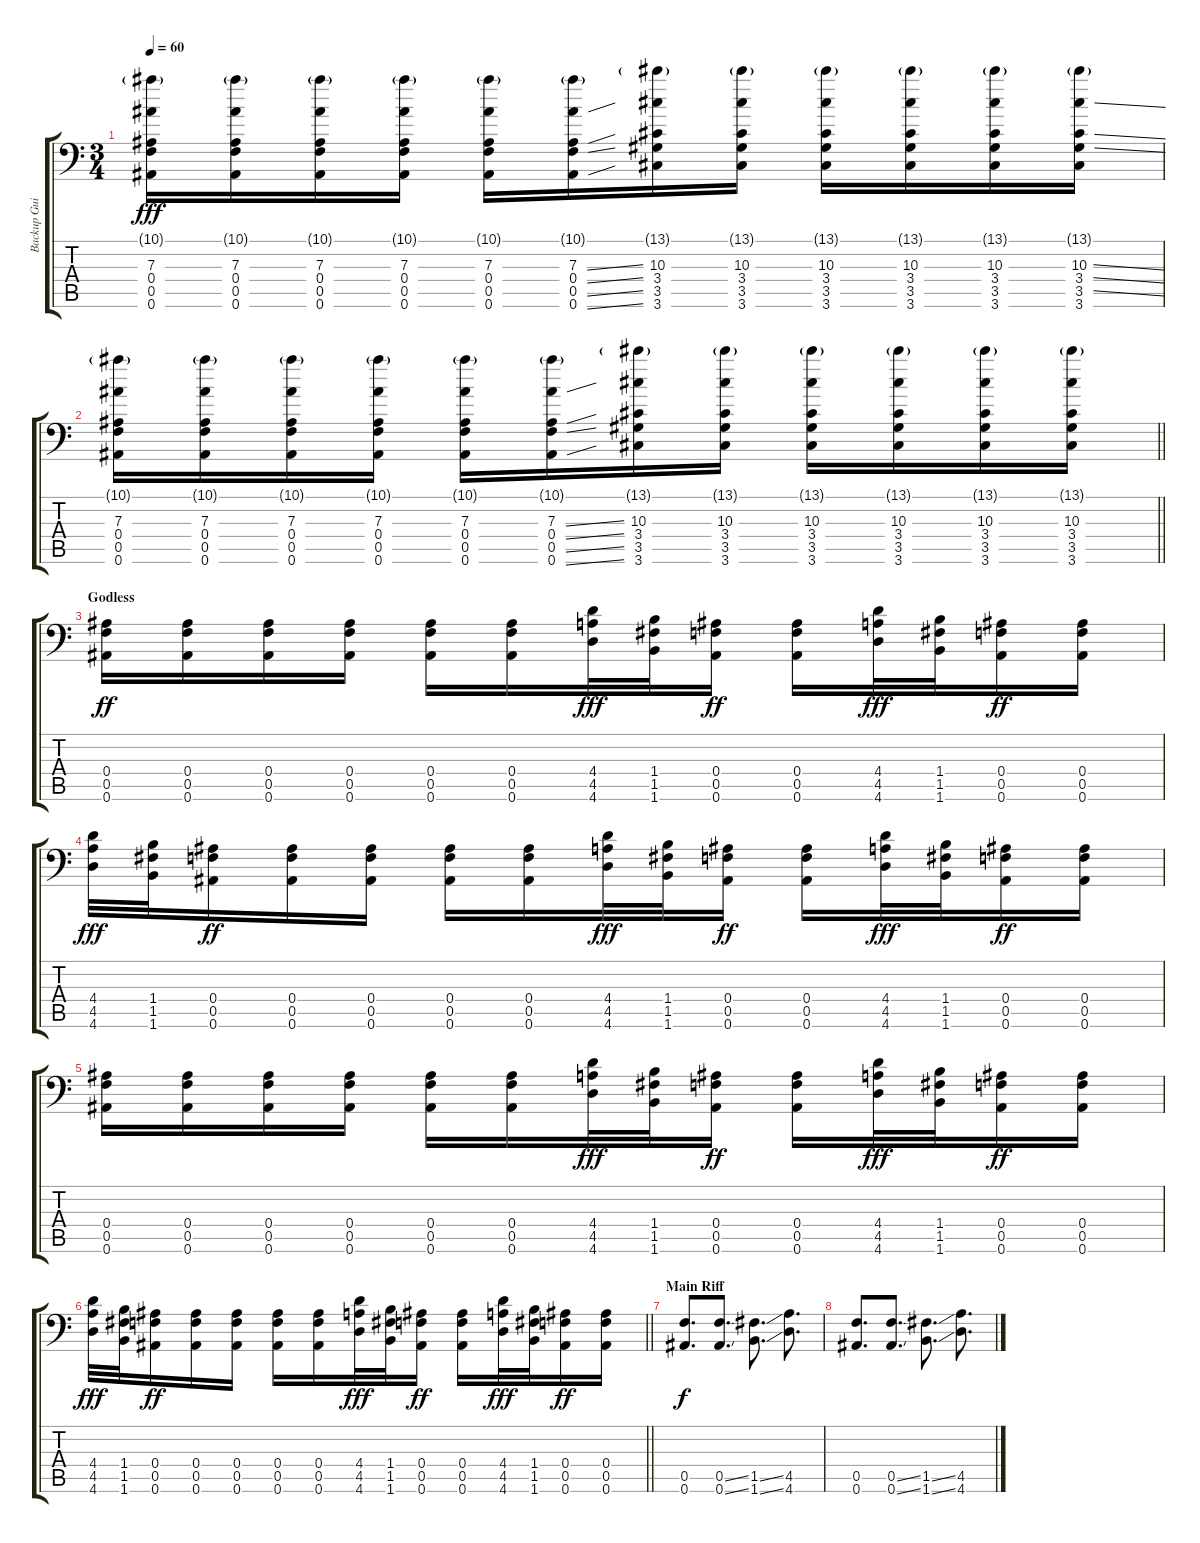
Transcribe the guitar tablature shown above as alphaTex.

\track ("Backup Guitar" "Backup Gui") {instrument distortionguitar}
\staff {score tabs}
\tuning (C4 G3 Eb3 Bb2 F2 Bb1) {hide}
\ts (3 4)
\tempo 60
\clef f4
\ks c
(10.1{g} 7.3 0.4 0.5 0.6).16{dy fff} (10.1{g} 7.3 0.4 0.5 0.6).16 (10.1{g} 7.3 0.4 0.5 0.6).16 (10.1{g} 7.3 0.4 0.5 0.6).16 (10.1{g} 7.3 0.4 0.5 0.6).16 (10.1{g} 7.3{ss} 0.4{ss} 0.5{ss} 0.6{ss}).16 (13.1{g} 10.3 3.4 3.5 3.6).16 (13.1{g} 10.3 3.4 3.5 3.6).16 (13.1{g} 10.3 3.4 3.5 3.6).16 (13.1{g} 10.3 3.4 3.5 3.6).16 (13.1{g} 10.3 3.4 3.5 3.6).16 (13.1{g} 10.3{ss} 3.4{ss} 3.5{ss} 3.6).16 |
\barLineRight lightlight
(10.1{g} 7.3 0.4 0.5 0.6).16 (10.1{g} 7.3 0.4 0.5 0.6).16 (10.1{g} 7.3 0.4 0.5 0.6).16 (10.1{g} 7.3 0.4 0.5 0.6).16 (10.1{g} 7.3 0.4 0.5 0.6).16 (10.1{g} 7.3{ss} 0.4{ss} 0.5{ss} 0.6{ss}).16 (13.1{g} 10.3 3.4 3.5 3.6).16 (13.1{g} 10.3 3.4 3.5 3.6).16 (13.1{g} 10.3 3.4 3.5 3.6).16 (13.1{g} 10.3 3.4 3.5 3.6).16 (13.1{g} 10.3 3.4 3.5 3.6).16 (13.1{g} 10.3 3.4 3.5 3.6).16 |
\section ("" "Godless")
(0.4 0.5 0.6).16{dy ff} (0.4 0.5 0.6).16 (0.4 0.5 0.6).16 (0.4 0.5 0.6).16 (0.4 0.5 0.6).16 (0.4 0.5 0.6).16 (4.4 4.5 4.6).32{dy fff} (1.4 1.5 1.6).32 (0.4 0.5 0.6).16{dy ff} (0.4 0.5 0.6).16 (4.4 4.5 4.6).32{dy fff} (1.4 1.5 1.6).32 (0.4 0.5 0.6).16{dy ff} (0.4 0.5 0.6).16 |
(4.4 4.5 4.6).32{dy fff} (1.4 1.5 1.6).32 (0.4 0.5 0.6).16{dy ff} (0.4 0.5 0.6).16 (0.4 0.5 0.6).16 (0.4 0.5 0.6).16 (0.4 0.5 0.6).16 (4.4 4.5 4.6).32{dy fff} (1.4 1.5 1.6).32 (0.4 0.5 0.6).16{dy ff} (0.4 0.5 0.6).16 (4.4 4.5 4.6).32{dy fff} (1.4 1.5 1.6).32 (0.4 0.5 0.6).16{dy ff} (0.4 0.5 0.6).16 |
(0.4 0.5 0.6).16 (0.4 0.5 0.6).16 (0.4 0.5 0.6).16 (0.4 0.5 0.6).16 (0.4 0.5 0.6).16 (0.4 0.5 0.6).16 (4.4 4.5 4.6).32{dy fff} (1.4 1.5 1.6).32 (0.4 0.5 0.6).16{dy ff} (0.4 0.5 0.6).16 (4.4 4.5 4.6).32{dy fff} (1.4 1.5 1.6).32 (0.4 0.5 0.6).16{dy ff} (0.4 0.5 0.6).16 |
\barLineRight lightlight
(4.4 4.5 4.6).32{dy fff} (1.4 1.5 1.6).32 (0.4 0.5 0.6).16{dy ff} (0.4 0.5 0.6).16 (0.4 0.5 0.6).16 (0.4 0.5 0.6).16 (0.4 0.5 0.6).16 (4.4 4.5 4.6).32{dy fff} (1.4 1.5 1.6).32 (0.4 0.5 0.6).16{dy ff} (0.4 0.5 0.6).16 (4.4 4.5 4.6).32{dy fff} (1.4 1.5 1.6).32 (0.4 0.5 0.6).16{dy ff} (0.4 0.5 0.6).16 |
\section ("" "Main Riff")
(0.5 0.6).8{d dy f} (0.5{ss} 0.6{ss}).8{d} (1.5{ss} 1.6{ss}).8{d} (4.5 4.6).8{d} |
(0.5 0.6).8{d} (0.5{ss} 0.6{ss}).8{d} (1.5{ss} 1.6{ss}).8{d} (4.5 4.6).8{d}
